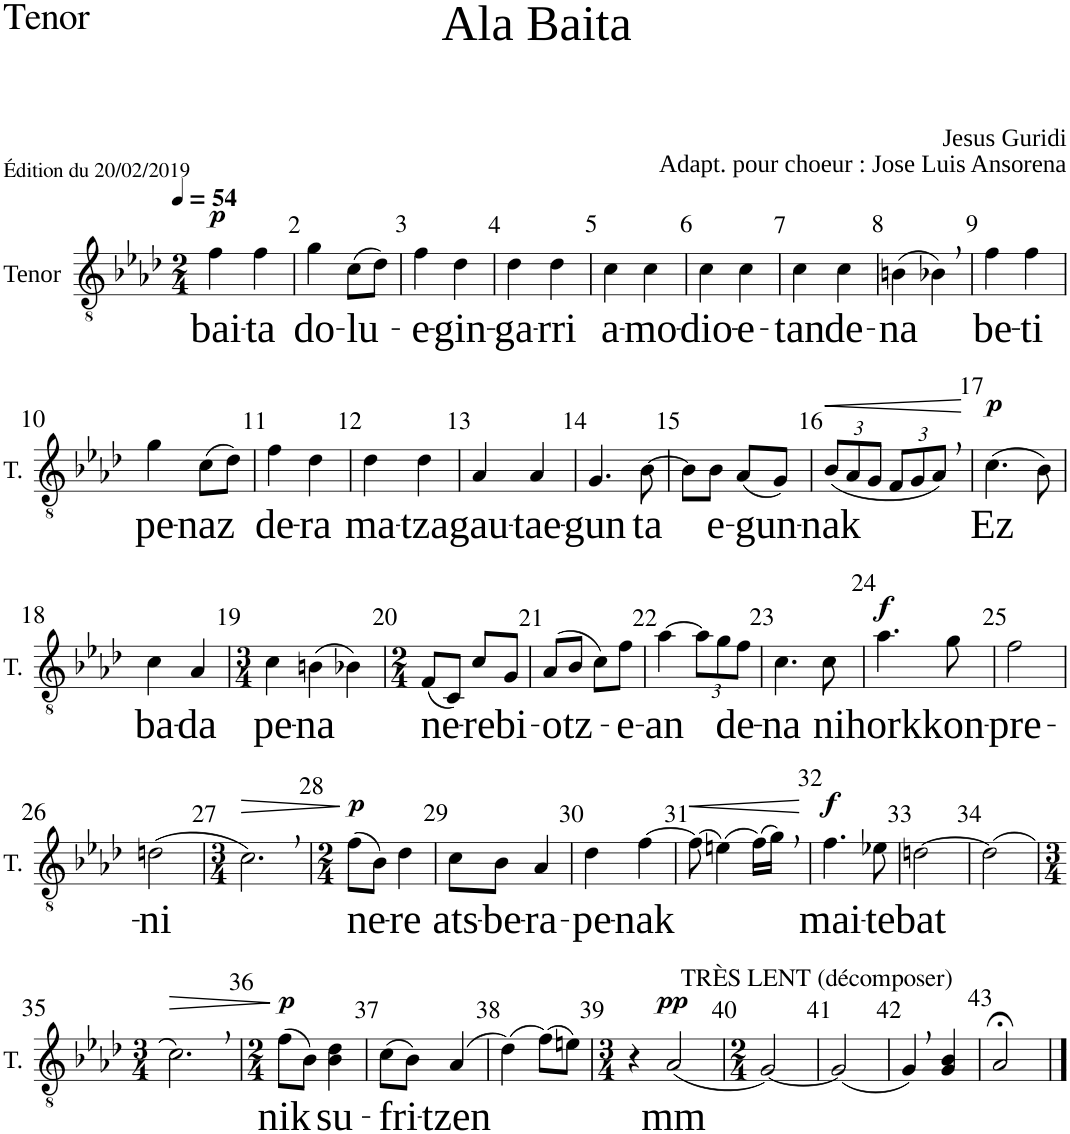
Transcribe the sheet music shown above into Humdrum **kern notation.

**kern	**text	**dynam
*part1	*part1	*part1
*staff1	*staff1	*staff1
*I"Tenor	*	*
*I'T.	*	*
*clefGv2	*	*
*k[b-e-a-d-]	*	*
*M2/4	*	*
*MM54	*	*
=1	=1	=1
!	!LO:LY:b	!LO:DY:a
4f\	bai-	p
!	!LO:LY:b	!
4f\	-ta	.
=2	=2	=2
!	!LO:LY:b	!
4g\	do-	.
!	!LO:LY:b	!
(8c\L	-lu-	.
8d-\J)	.	.
=3	=3	=3
!	!LO:LY:b	!
4f\	-e-	.
!	!LO:LY:b	!
4d-\	-gin-	.
=4	=4	=4
!	!LO:LY:b	!
4d-\	-ga-	.
!	!LO:LY:b	!
4d-\	-rri	.
=5	=5	=5
!	!LO:LY:b	!
4c\	a-	.
!	!LO:LY:b	!
4c\	-mo-	.
=6	=6	=6
!	!LO:LY:b	!
4c\	-dio-	.
!	!LO:LY:b	!
4c\	-e-	.
=7	=7	=7
!	!LO:LY:b	!
4c\	-tan	.
!	!LO:LY:b	!
4c\	de-	.
=8	=8	=8
!	!LO:LY:b	!
(4Bn\	-na	.
4B-X,\)	.	.
=9	=9	=9
!	!LO:LY:b	!
4f\	be-	.
!	!LO:LY:b	!
4f\	-ti	.
!!LO:LB:g=z
=10	=10	=10
!	!LO:LY:b	!
4g\	pe-	.
!	!LO:LY:b	!
(8c\L	-naz	.
8d-\J)	.	.
=11	=11	=11
!	!LO:LY:b	!
4f\	de-	.
!	!LO:LY:b	!
4d-\	-ra	.
=12	=12	=12
!	!LO:LY:b	!
4d-\	ma-	.
!	!LO:LY:b	!
4d-\	-tza	.
=13	=13	=13
!	!LO:LY:b	!
4A-/	gau-	.
!	!LO:LY:b	!
4A-/	-tae-	.
=14	=14	=14
!	!LO:LY:b	!
4.G/	-gun	.
!	!LO:LY:b	!
[8B-\	ta	.
=15	=15	=15
8B-\L]	.	.
!	!LO:LY:b	!
8B-\J	e-	.
!	!LO:LY:b	!
(8A-/L	-gun-	.
8G/J)	.	.
=16	=16	=16
*Xbrackettup	*	*
!	!LO:LY:b	!LO:HP:b
(12B-/L	-nak	<
12A-/	.	.
12G/J	.	.
12F/L	.	.
12G/	.	.
12A-,/J)	.	.
.	.	[
=17	=17	=17
!	!LO:LY:b	!LO:DY:a
(4.c\	Ez	p
8B-\)	.	.
!!LO:LB:g=z
=18	=18	=18
!	!LO:LY:b	!
4c\	ba-	.
!	!LO:LY:b	!
4A-/	-da	.
=19	=19	=19
*M3/4	*	*
!	!LO:LY:b	!
4c\	pe-	.
!	!LO:LY:b	!
(4Bn\	-na	.
4B-X\)	.	.
=20	=20	=20
*M2/4	*	*
!	!LO:LY:b	!
(8F/L	ne-	.
8C/J)	.	.
!	!LO:LY:b	!
8c/L	-re	.
!	!LO:LY:b	!
8G/J	bi-	.
=21	=21	=21
!	!LO:LY:b	!
(8A-/L	-otz-	.
8B-/J	.	.
8c\L)	.	.
!	!LO:LY:b	!
8f\J	-e-	.
=22	=22	=22
!	!LO:LY:b	!
[4a-\	-an	.
12a-\L]	.	.
!	!LO:LY:b	!
12g\	de-	.
12f\J	.	.
=23	=23	=23
!	!LO:LY:b	!
4.c\	na	.
!	!LO:LY:b	!
8c\	ni	.
=24	=24	=24
!	!LO:LY:b	!LO:DY:a
4.a-\	hork	f
!	!LO:LY:b	!
8g\	kon-	.
=25	=25	=25
!	!LO:LY:b	!
2f\	-pre-	.
!!LO:LB:g=z
=26	=26	=26
!	!LO:LY:b	!
(2dn\	-ni	.
=27	=27	=27
*M3/4	*	*
!	!	!LO:HP:b
2.c,\)	.	>
.	.	]
=28	=28	=28
*M2/4	*	*
!	!LO:LY:b	!LO:DY:a
(8f\L	ne-	p
8B-\J)	.	.
!	!LO:LY:b	!
4d-\	-re	.
=29	=29	=29
!	!LO:LY:b	!
8c\L	ats-	.
!	!LO:LY:b	!
8B-\J	-be-	.
!	!LO:LY:b	!
4A-/	-ra-	.
=30	=30	=30
!	!LO:LY:b	!
4d-\	-pe-	.
!	!LO:LY:b	!
[4f\	-nak	.
=31	=31	=31
!	!	!LO:HP:b
(8f\]	.	<
(4en\)	.	.
(16f\LL)	.	.
16g,\JJ)	.	.
.	.	[
=32	=32	=32
!	!LO:LY:b	!LO:DY:a
4.f\	mai-	f
!	!LO:LY:b	!
8e-X\	-te	.
=33	=33	=33
!	!LO:LY:b	!
[2dn\	bat	.
=34	=34	=34
(2d\]	.	.
!!LO:LB:g=z
=35	=35	=35
*M3/4	*	*
!	!	!LO:HP:b
2.c,\)	.	>
.	.	]
=36	=36	=36
*M2/4	*	*
!	!LO:LY:b	!LO:DY:a
(8f\L	nik	p
8B-\J)	.	.
!	!LO:LY:b	!
4B-\ 4d-\	su-	.
=37	=37	=37
!	!LO:LY:b	!
(8c\L	-fri-	.
8B-\J)	.	.
!	!LO:LY:b	!
(4A-/	-tzen	.
=38	=38	=38
(4d-\)	.	.
(8f\L)	.	.
8en\J)	.	.
=39	=39	=39
*M3/4	*	*
*^	*	*
4r	4.ryy	.	.
!	!	!LO:LY:b	!LO:DY:a
(2A-/	.	mm	pp
!	!LO:TX:a:t=TRÈS LENT (décomposer)	!	!
.	4.ryy	.	.
*v	*v	*	*
=40	=40	=40
*M2/4	*	*
[2G/)	.	.
=41	=41	=41
(2G/]	.	.
=42	=42	=42
4G,/)	.	.
4G/ 4B-/	.	.
=43	=43	=43
2A-;</	.	.
==	==	==
*-	*-	*-
